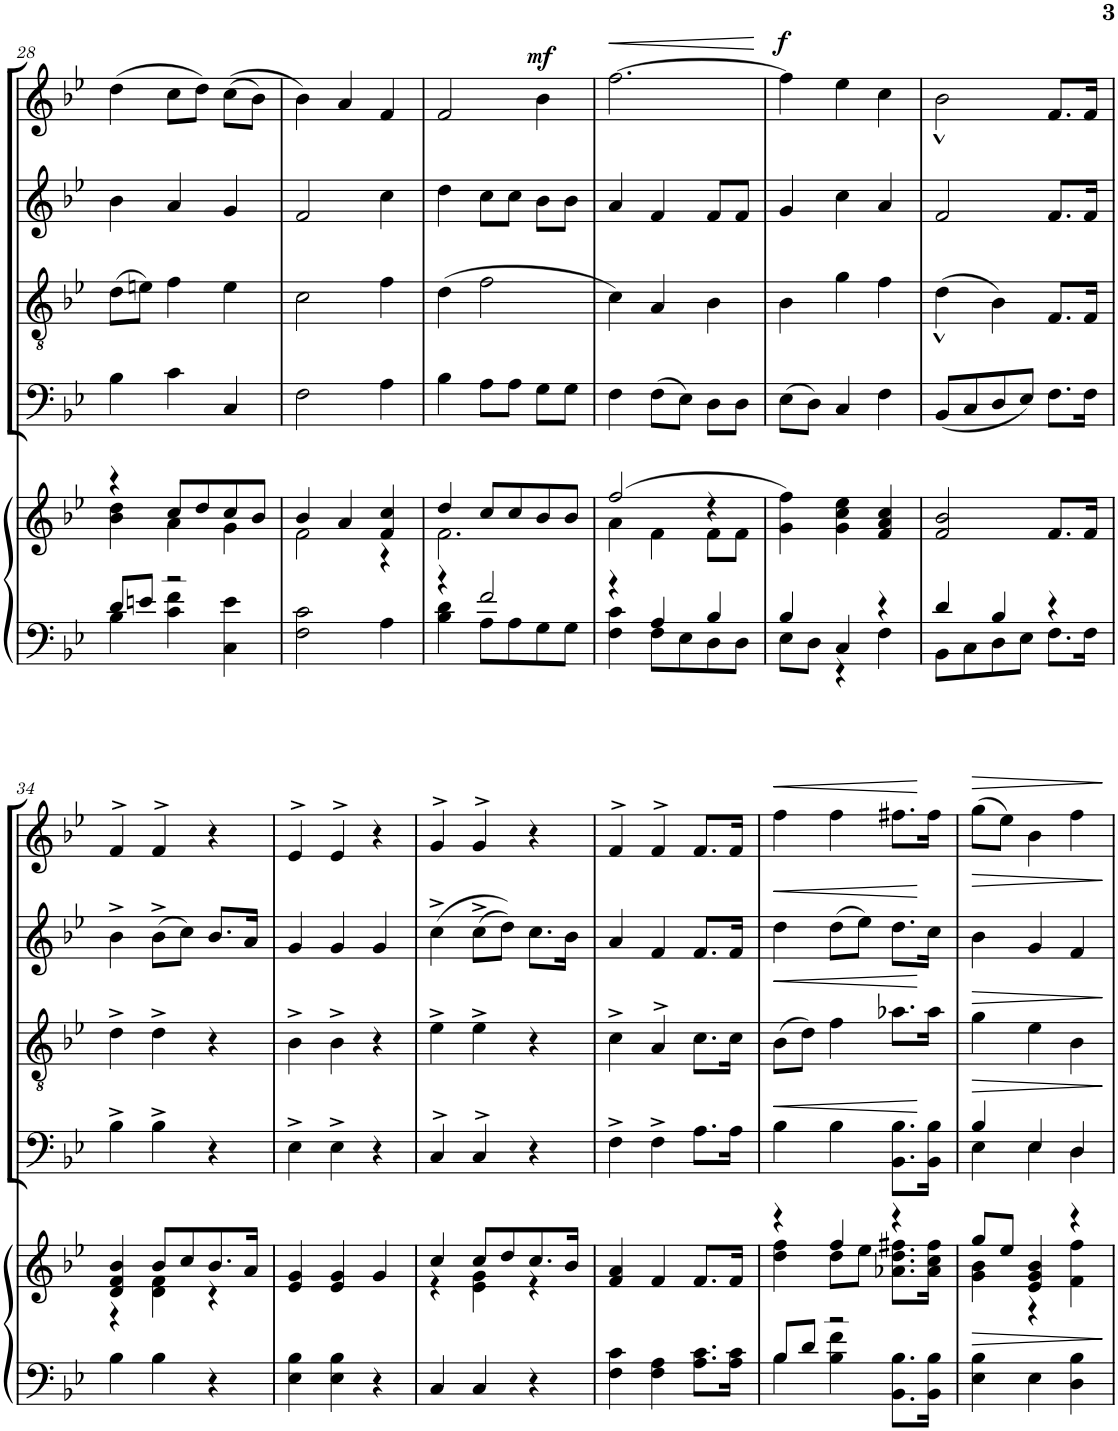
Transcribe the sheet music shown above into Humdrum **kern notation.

**kern	**kern	**dynam	**kern	**dynam	**kern	**dynam	**kern	**dynam	**kern	**dynam
*part5	*part5	*part5	*part4	*part4	*part3	*part3	*part2	*part2	*part1	*part1
*staff6	*staff5	*staff5/6	*staff4	*staff4	*staff3	*staff3	*staff2	*staff2	*staff1	*staff1
*I"Part 5	*	*	*I"Part 4	*	*I"Part 3	*	*I"Part 2	*	*I"Part 1	*
!!LO:PB:g=z
*clefF4	*clefG2	*	*clefF4	*	*clefGv2	*	*clefG2	*	*clefG2	*
*k[b-e-]	*k[b-e-]	*	*k[b-e-]	*	*k[b-e-]	*	*k[b-e-]	*	*k[b-e-]	*
*M3/4	*M3/4	*	*M3/4	*	*M3/4	*	*M3/4	*	*M3/4	*
=28	=28	=28	=28	=28	=28	=28	=28	=28	=28	=28
*^	*^	*	*	*	*	*	*	*	*	*
8d/L	4B-\	4r	4b-\ 4dd\	.	4B-\	.	(>8d\L	.	4b-\	.	(>4dd\	.
8en/J	.	.	.	.	.	.	8en\J)	.	.	.	.	.
2r	4c\ 4f\	8cc/L	4a\	.	4c\	.	4f\	.	4a/	.	8cc\L	.
.	.	8dd/	.	.	.	.	.	.	.	.	8dd\J)	.
.	4C\ 4e\	8cc/	4g\	.	4C/	.	4e\	.	4g/	.	(>(>8cc\L	.
.	.	8b-/J	.	.	.	.	.	.	.	.	8b-\J)	.
=29	=29	=29	=29	=29	=29	=29	=29	=29	=29	=29	=29	=29
2.ryy	2F\ 2c\	4b-/	2f\	.	2F\	.	2c\	.	2f/	.	4b-\)	.
.	.	4a/	.	.	.	.	.	.	.	.	4a/	.
.	4A\	4f/ 4cc/	4r	.	4A\	.	4f\	.	4cc\	.	4f/	.
=30	=30	=30	=30	=30	=30	=30	=30	=30	=30	=30	=30	=30
4r	4B-\ 4d\	4dd/	2.f\	.	4B-\	.	(>4d\	.	4dd\	.	2f/	.
2f/	8A\L	8cc/L	.	.	8A\L	.	2f\	.	8cc\L	.	.	.
.	8A\	8cc/	.	.	8A\J	.	.	.	8cc\J	.	.	.
!	!	!	!	!	!	!	!	!	!	!	!	!LO:DY:a
.	8G\	8b-/	.	.	8G\L	.	.	.	8b-\L	.	4b-\	mf
.	8G\J	8b-/J	.	.	8G\J	.	.	.	8b-\J	.	.	.
=31	=31	=31	=31	=31	=31	=31	=31	=31	=31	=31	=31	=31
!	!	!	!	!	!	!	!	!	!	!	!	!LO:HP:b
4r	4F\ 4c\	(>2ff/	4a\	.	4F\	.	4c\)	.	4a/	.	[>2.ff\	<
4A/	8F\L	.	4f\	.	(>8F\L	.	4A/	.	4f/	.	.	.
.	8E-\	.	.	.	8E-\J)	.	.	.	.	.	.	.
4B-/	8D\	4r	8f\L	.	8D\L	.	4B-\	.	8f/L	.	.	.
.	8D\J	.	8f\J	.	8D\J	.	.	.	8f/J	.	.	.
*v	*v	*	*	*	*	*	*	*	*	*	*	*
*	*v	*v	*	*	*	*	*	*	*	*	*
.	.	.	.	.	.	.	.	.	.	[
=32	=32	=32	=32	=32	=32	=32	=32	=32	=32	=32
*^	*	*	*	*	*	*	*	*	*	*
!	!	!	!	!	!	!	!	!	!	!	!LO:DY:a
4B-/	8E-\L	4g\ 4ff\)	.	(>8E-\L	.	4B-\	.	4g/	.	4ff\]	f
.	8D\J	.	.	8D\J)	.	.	.	.	.	.	.
4C/	4r	4g\ 4cc\ 4ee-\	.	4C/	.	4g\	.	4cc\	.	4ee-\	.
4r	4F\	4f/ 4a/ 4cc/	.	4F\	.	4f\	.	4a/	.	4cc\	.
=33	=33	=33	=33	=33	=33	=33	=33	=33	=33	=33	=33
4d/	8BB-\L	2f/ 2b-/	.	(<8BB-/L	.	(>4d^^\	.	2f/	.	2b-^^\	.
.	8C\	.	.	8C/	.	.	.	.	.	.	.
4B-/	8D\	.	.	8D/	.	4B-\)	.	.	.	.	.
.	8E-\J	.	.	8E-/J)	.	.	.	.	.	.	.
4r	8.F\L	8.f/L	.	8.F\L	.	8.F/L	.	8.f/L	.	8.f/L	.
.	16F\Jk	16f/Jk	.	16F\Jk	.	16F/Jk	.	16f/Jk	.	16f/Jk	.
*v	*v	*	*	*	*	*	*	*	*	*	*
!!LO:LB:g=z
=34	=34	=34	=34	=34	=34	=34	=34	=34	=34	=34
*	*^	*	*	*	*	*	*	*	*	*
4B-\	4d/ 4f/ 4b-/	4r	.	4B-^>\	.	4d^>\	.	4b-^>\	.	4f^>/	.
4B-\	8b-/L	4d\ 4f\	.	4B-^>\	.	4d^>\	.	(>8b-^>\L	.	4f^>/	.
.	8cc/	.	.	.	.	.	.	8cc\J)	.	.	.
4r	8.b-/	4r	.	4r	.	4r	.	8.b-/L	.	4r	.
.	16a/Jk	.	.	.	.	.	.	16a/Jk	.	.	.
=35	=35	=35	=35	=35	=35	=35	=35	=35	=35	=35	=35
4E-\ 4B-\	2.ryy	4e-/ 4g/	.	4E-^>\	.	4B-^>\	.	4g/	.	4e-^>/	.
4E-\ 4B-\	.	4e-/ 4g/	.	4E-^>\	.	4B-^>\	.	4g/	.	4e-^>/	.
4r	.	4g/	.	4r	.	4r	.	4g/	.	4r	.
=36	=36	=36	=36	=36	=36	=36	=36	=36	=36	=36	=36
4C/	4cc/	4r	.	4C^>/	.	4e-^>\	.	(>4cc^>\	.	4g^>/	.
4C/	8cc/L	4e-\ 4g\	.	4C^>/	.	4e-^>\	.	(>8cc^>\L	.	4g^>/	.
.	8dd/	.	.	.	.	.	.	8dd\J))	.	.	.
4r	8.cc/	4r	.	4r	.	4r	.	8.cc\L	.	4r	.
.	16b-/Jk	.	.	.	.	.	.	16b-\Jk	.	.	.
=37	=37	=37	=37	=37	=37	=37	=37	=37	=37	=37	=37
4F\ 4c\	2.ryy	4f/ 4a/	.	4F^>\	.	4c^>\	.	4a/	.	4f^>/	.
4F\ 4A\	.	4f/	.	4F^>\	.	4A^>/	.	4f/	.	4f^>/	.
8.A\ 8.c\L	.	8.f/L	.	8.A\L	.	8.c\L	.	8.f/L	.	8.f/L	.
16A\ 16c\Jk	.	16f/Jk	.	16A\Jk	.	16c\Jk	.	16f/Jk	.	16f/Jk	.
=38	=38	=38	=38	=38	=38	=38	=38	=38	=38	=38	=38
*^	*	*	*	*	*	*	*	*	*	*	*
!	!	!	!	!	!	!LO:HP:b	!	!	!	!LO:HP:b	!	!LO:HP:b
8B-/L	4B-\	4r	4dd\ 4ff\	.	4B-\	<	(>8B-\L	.	4dd\	<	4ff\	<
8d/J	.	.	.	.	.	.	8d\J)	.	.	.	.	.
!	!	!	!	!	!	!	!	!	!	!LO:HP:b	!	!
2r	4B-\ 4f\	4ff/	8dd\L	.	4B-\	.	4f\	.	(>8dd\L	<	4ff\	.
.	.	.	8ee-\J	.	.	.	.	.	8ee-\J)	.	.	.
.	8.BB-\ 8.B-\L	4r	8.a-X\ 8.dd\ 8.ff#X\L	.	8.BB-\ 8.B-\L	.	8.a-X\L	.	8.dd\L	.	8.ff#X\L	.
.	16BB-\ 16B-\Jk	.	16a-\ 16cc\ 16ff#\Jk	.	16BB-\ 16B-\Jk	[	16a-\Jk	.	16cc\Jk	[ [	16ff#\Jk	[
=39	=39	=39	=39	=39	=39	=39	=39	=39	=39	=39	=39	=39
!	!	!	!	!LO:HP:b	!	!LO:HP:b	!	!LO:HP:b	!	!	!	!LO:HP:b
*	*	*	*	*	*^	*	*	*	*	*	*	*
2.ryy	4E-\ 4B-\	8gg/L	4g\ 4b-\	>	4E-\	4B-/	>	4g\	>	4b-\	.	(>8gg\L	>
!	!	!	!	!	!	!	!	!	!	!	!	!	!LO:HP:b
.	.	8ee-/J	.	.	.	.	.	.	.	.	.	8ee-\J)	>
.	4E-\	4e-/ 4g/ 4b-/	4r	.	4E-\	4E-/	.	4e-\	.	4g/	.	4b-\	.
.	4D\ 4B-\	4r	4f\ 4ff\	.	4D\	4D/	.	4B-\	.	4f/	.	4ff\	.
*v	*v	*	*	*	*v	*v	*	*	*	*	*	*	*
*	*v	*v	*	*	*	*	*	*	*	*	*
.	.	]	.	]	.	]	.	.	.	] ]
=	=	=	=	=	=	=	=	=	=	=
*-	*-	*-	*-	*-	*-	*-	*-	*-	*-	*-
